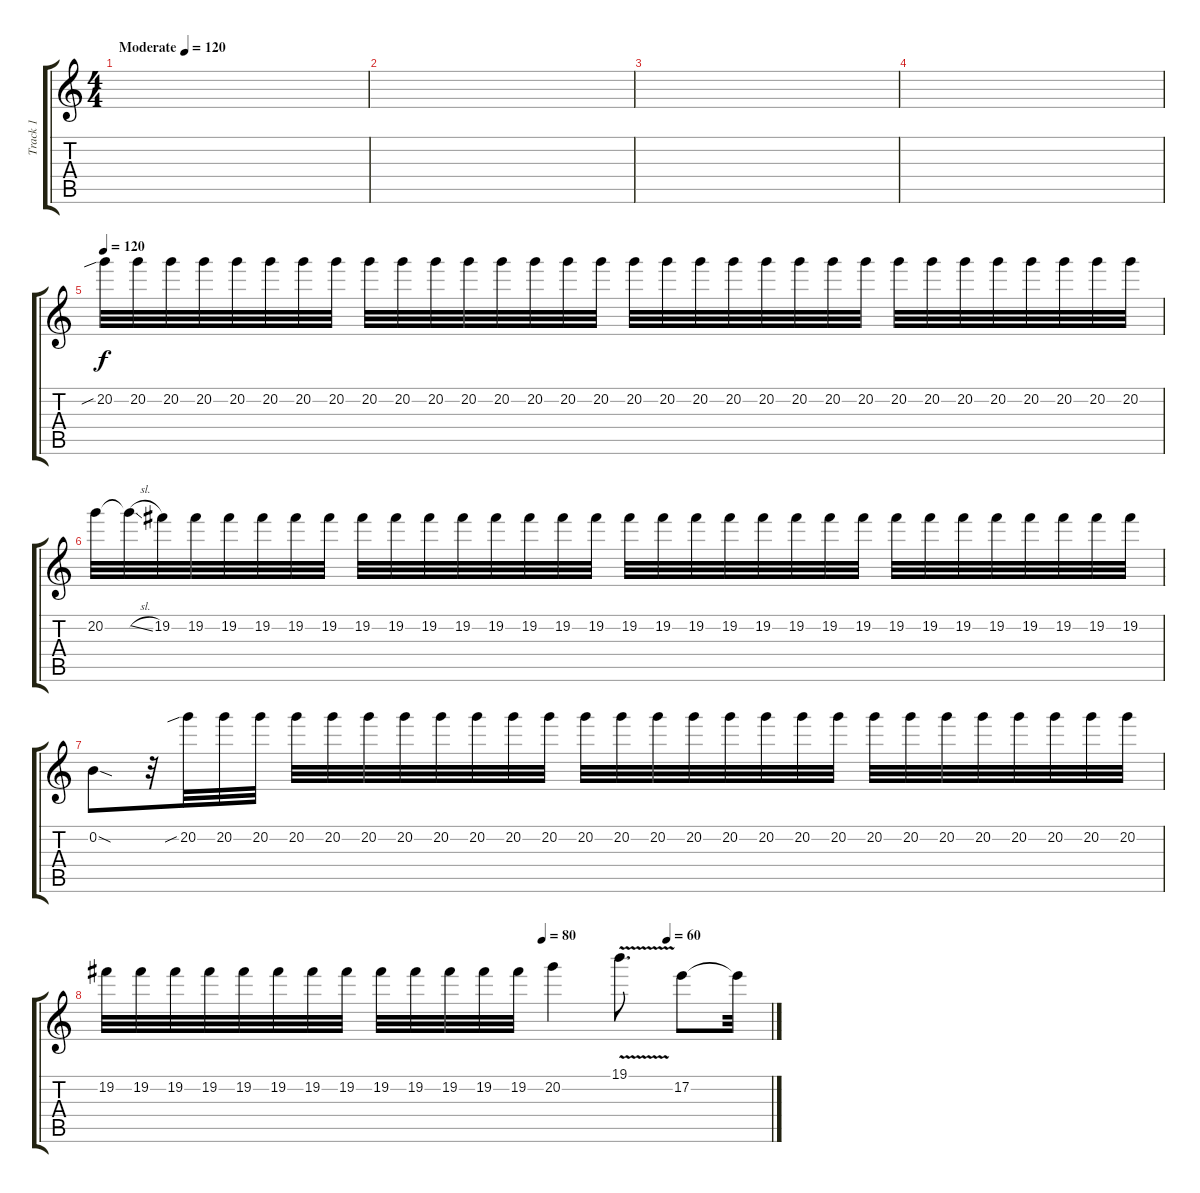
\track ("Track 1" "Track 1") {instrument distortionguitar}
\staff {score tabs}
\tuning (E4 B3 G3 D3 A2 E2) {hide}
\ts (4 4)
\tempo (120 "Moderate")
\clef g2
\ks c
|
|
|
|
\tempo 120
20.2{sib}.32 20.2.32 20.2.32 20.2.32 20.2.32 20.2.32 20.2.32 20.2.32 20.2.32 20.2.32 20.2.32 20.2.32 20.2.32 20.2.32 20.2.32 20.2.32 20.2.32 20.2.32 20.2.32 20.2.32 20.2.32 20.2.32 20.2.32 20.2.32 20.2.32 20.2.32 20.2.32 20.2.32 20.2.32 20.2.32 20.2.32 20.2.32 |
20.2.32 20.2{sl t}.32 19.2.32 19.2.32 19.2.32 19.2.32 19.2.32 19.2.32 19.2.32 19.2.32 19.2.32 19.2.32 19.2.32 19.2.32 19.2.32 19.2.32 19.2.32 19.2.32 19.2.32 19.2.32 19.2.32 19.2.32 19.2.32 19.2.32 19.2.32 19.2.32 19.2.32 19.2.32 19.2.32 19.2.32 19.2.32 19.2.32 |
0.2{sod}.8 r.32 20.2{sib}.32 20.2.32 20.2.32 20.2.32 20.2.32 20.2.32 20.2.32 20.2.32 20.2.32 20.2.32 20.2.32 20.2.32 20.2.32 20.2.32 20.2.32 20.2.32 20.2.32 20.2.32 20.2.32 20.2.32 20.2.32 20.2.32 20.2.32 20.2.32 20.2.32 20.2.32 20.2.32 |
\tempo (80 0.65625)
\tempo (60 0.84375)
19.2.32 19.2.32 19.2.32 19.2.32 19.2.32 19.2.32 19.2.32 19.2.32 19.2.32 19.2.32 19.2.32 19.2.32 19.2.32 20.2.4 19.1{v}.8{d} 17.2.8 17.2{t}.32
